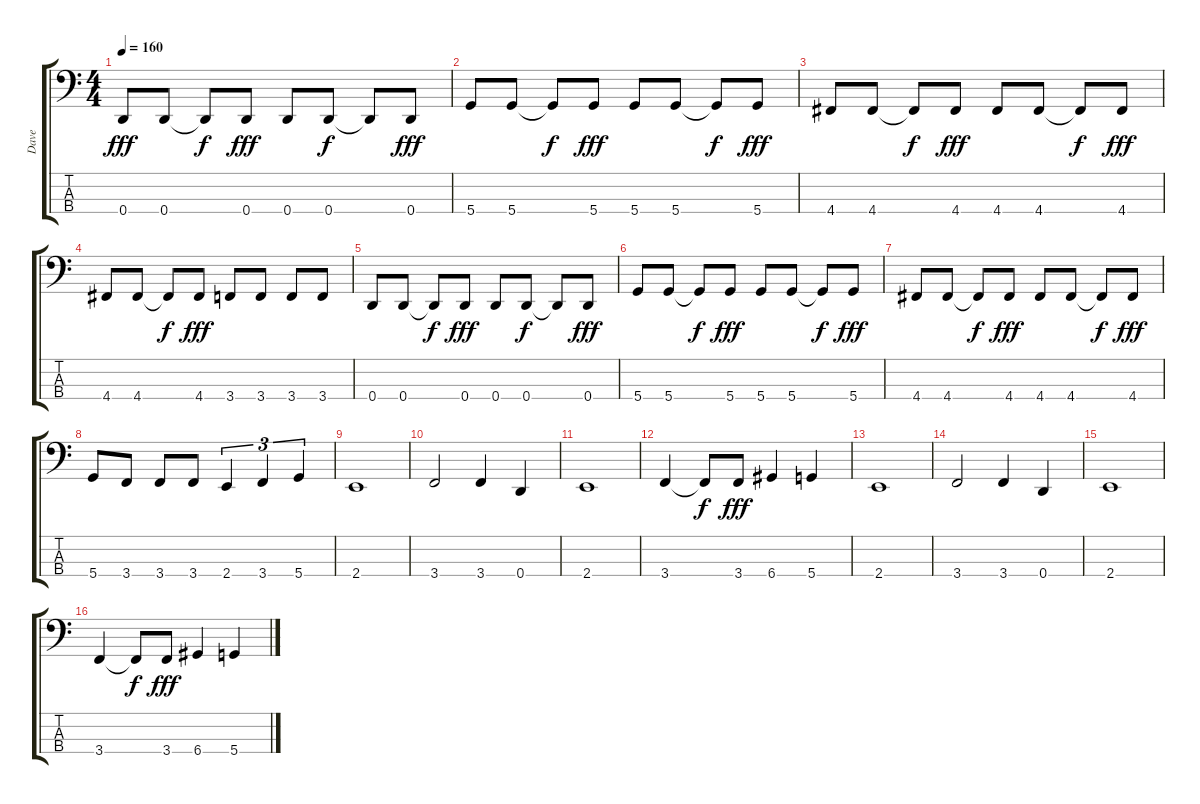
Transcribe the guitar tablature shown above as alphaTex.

\track ("Dave" "Dave") {instrument electricbasspick}
\staff {score tabs}
\tuning (F2 C2 G1 D1) {hide}
\ts (4 4)
\tempo 160
\clef f4
\ks c
0.4.8{dy fff} 0.4.8 0.4{t}.8{dy f} 0.4.8{dy fff} 0.4.8 0.4.8{dy f} 0.4{t}.8 0.4.8{dy fff} |
5.4.8 5.4.8 5.4{t}.8{dy f} 5.4.8{dy fff} 5.4.8 5.4.8 5.4{t}.8{dy f} 5.4.8{dy fff} |
4.4.8 4.4.8 4.4{t}.8{dy f} 4.4.8{dy fff} 4.4.8 4.4.8 4.4{t}.8{dy f} 4.4.8{dy fff} |
4.4.8 4.4.8 4.4{t}.8{dy f} 4.4.8{dy fff} 3.4.8 3.4.8 3.4.8 3.4.8 |
0.4.8 0.4.8 0.4{t}.8{dy f} 0.4.8{dy fff} 0.4.8 0.4.8{dy f} 0.4{t}.8 0.4.8{dy fff} |
5.4.8 5.4.8 5.4{t}.8{dy f} 5.4.8{dy fff} 5.4.8 5.4.8 5.4{t}.8{dy f} 5.4.8{dy fff} |
4.4.8 4.4.8 4.4{t}.8{dy f} 4.4.8{dy fff} 4.4.8 4.4.8 4.4{t}.8{dy f} 4.4.8{dy fff} |
5.4.8 3.4.8 3.4.8 3.4.8 2.4.4{tu (3 2)} 3.4.4{tu (3 2)} 5.4.4{tu (3 2)} |
2.4.1 |
3.4.2 3.4.4 0.4.4 |
2.4.1 |
3.4.4 3.4{t}.8{dy f} 3.4.8{dy fff} 6.4.4 5.4.4 |
2.4.1 |
3.4.2 3.4.4 0.4.4 |
2.4.1 |
3.4.4 3.4{t}.8{dy f} 3.4.8{dy fff} 6.4.4 5.4.4
